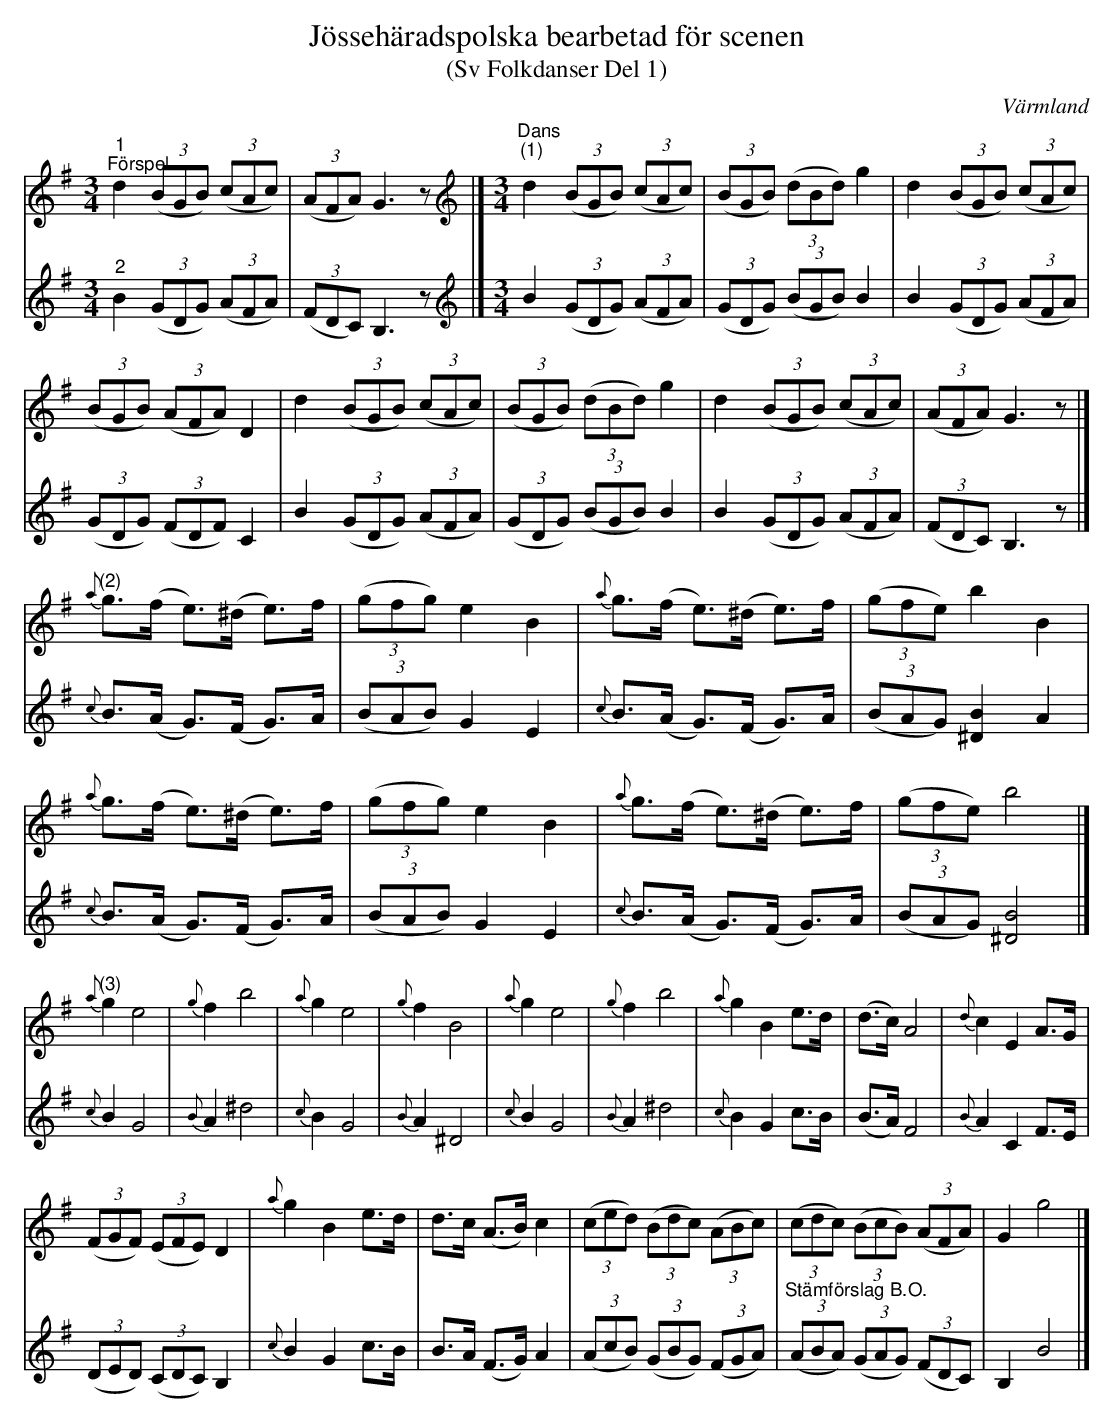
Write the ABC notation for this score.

X:1
T:Jössehäradspolska bearbetad för scenen
T:(Sv Folkdanser Del 1)
O:Värmland
L:1/8
M:3/4
K:G
V:1
"^1""^Förspel" d2 (3(BGB) (3(cAc) | (3(AFA) G3 z |] [K:G][M:3/4][K:treble]"^Dans""^(1)" d2 (3(BGB) (3(cAc) | (3(BGB) (3(dBd) g2 | d2 (3(BGB) (3(cAc) |
(3(BGB) (3(AFA) D2 | d2 (3(BGB) (3(cAc) | (3(BGB) (3(dBd) g2 | d2 (3(BGB) (3(cAc) | (3(AFA) G3 z |]
"^(2)"{a} g>(f e>)(^d e>)f | (3(gfg) e2 B2 |{a} g>(f e>)(^d e>)f | (3(gfe) b2 B2 |
{a} g>(f e>)(^d e>)f | (3(gfg) e2 B2 |{a} g>(f e>)(^d e>)f | (3(gfe) b4 |]
"^(3)"{a} g2 e4 | {g} f2 b4 |{a} g2 e4 |{g} f2 B4 |{a} g2 e4 |{g} f2 b4 |{a} g2 B2 e>d | (d>c) A4 |{d} c2 E2 A>G |
(3(FGF) (3(EFE) D2 |{a} g2 B2 e>d | d>c (A>B) c2 | (3(ced) (3(Bdc) (3(ABc) | (3(cdc) (3(BcB) (3(AFA) | G2 g4 |]
V:2
"^2" B2 (3(GDG) (3(AFA) | (3(FDC) B,3 z |][K:G][M:3/4][K:treble] B2 (3(GDG) (3(AFA) |
(3(GDG) (3(BGB) B2 | B2 (3(GDG) (3(AFA) | (3(GDG) (3(FDF) C2 | B2 (3(GDG) (3(AFA) |
(3(GDG) (3(BGB) B2 | B2 (3(GDG) (3(AFA) | (3(FDC) B,3 z |]{c} B>(A G>)(F G>)A | (3(BAB) G2 E2 |
{c} B>(A G>)(F G>)A | (3(BAG) [^DB]2 A2 |{c} B>(A G>)(F G>)A | (3(BAB) G2 E2 |{c} B>(A G>)(F G>)A |
(3(BAG) [^DB]4 |]{c} B2 G4 |{B} A2 ^d4 |{c} B2 G4 |{B} A2 ^D4 |{c} B2 G4 |{B} A2 ^d4 |
{c} B2 G2 c>B | (B>A) F4 |{B} A2 C2 F>E | (3(DED) (3(CDC) B,2 |
{c} B2 G2 c>B | B>A (F>G) A2 | (3(AcB) (3(GBG) (3(FGA) | "^Stämförslag B.O." (3(ABA) (3(GAG) (3(FDC) | B,2 B4 |]
